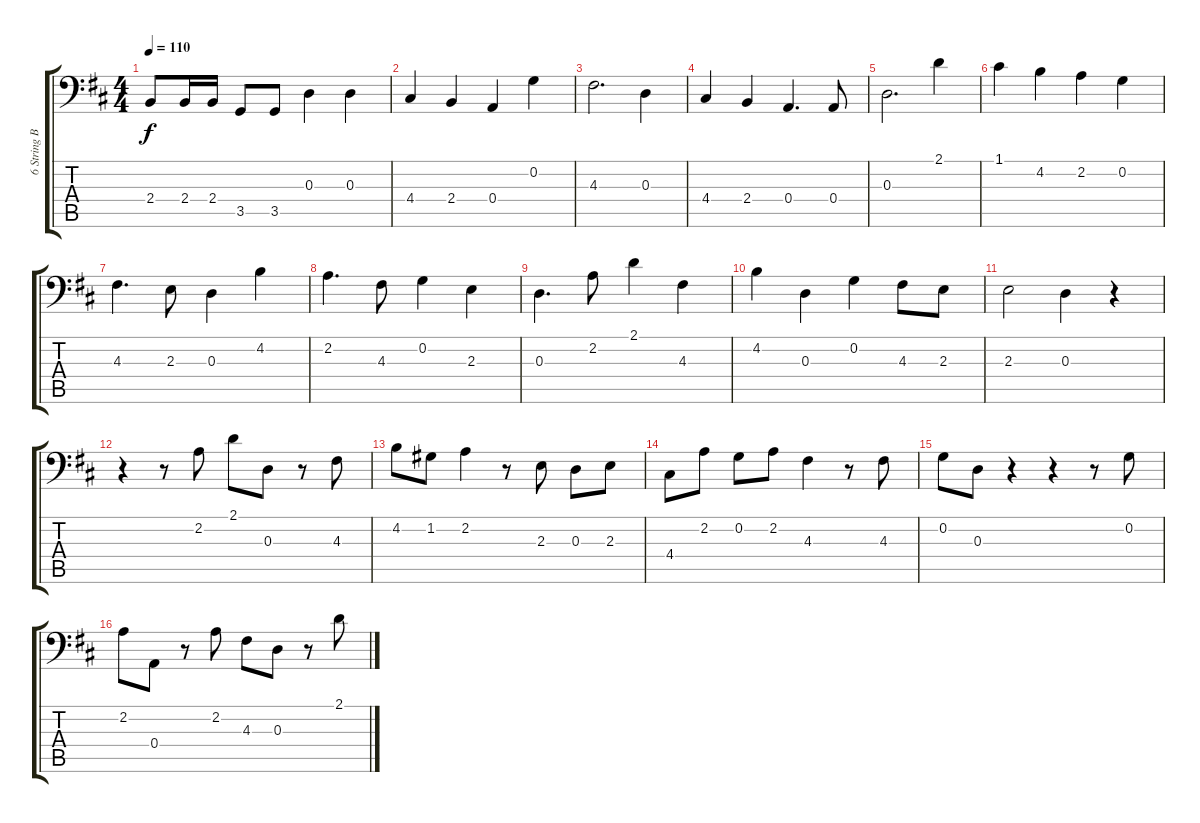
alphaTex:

\track ("6 String Bass" "6 String B") {instrument electricbassfinger}
\staff {score tabs}
\tuning (C3 G2 D2 A1 E1 B0) {hide}
\ts (4 4)
\tempo 110
\clef f4
\ks d
2.4.8{dy f} 2.4.16 2.4.16 3.5.8 3.5.8 0.3.4 0.3.4 |
4.4.4 2.4.4 0.4.4 0.2.4 |
4.3.2{d} 0.3.4 |
4.4.4 2.4.4 0.4.4{d} 0.4.8 |
0.3.2{d} 2.1.4 |
1.1.4 4.2.4 2.2.4 0.2.4 |
4.3.4{d} 2.3.8 0.3.4 4.2.4 |
2.2.4{d} 4.3.8 0.2.4 2.3.4 |
0.3.4{d} 2.2.8 2.1.4 4.3.4 |
4.2.4 0.3.4 0.2.4 4.3.8 2.3.8 |
2.3.2 0.3.4 r.4 |
r.4 r.8 2.2.8 2.1.8 0.3.8 r.8 4.3.8 |
4.2.8 1.2.8 2.2.4 r.8 2.3.8 0.3.8 2.3.8 |
4.4.8 2.2.8 0.2.8 2.2.8 4.3.4 r.8 4.3.8 |
0.2.8 0.3.8 r.4 r.4 r.8 0.2.8 |
2.2.8 0.4.8 r.8 2.2.8 4.3.8 0.3.8 r.8 2.1.8
